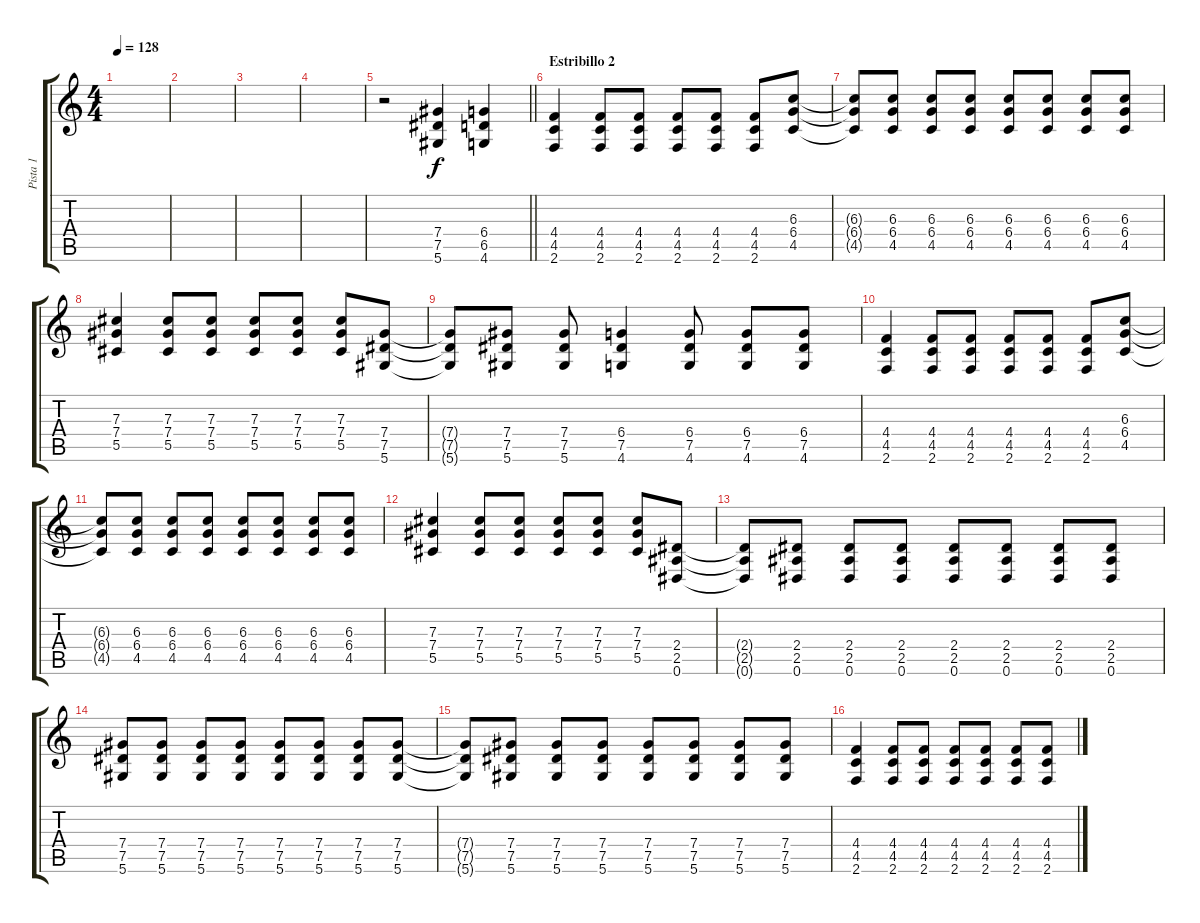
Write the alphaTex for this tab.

\track ("Pista 1" "Pista 1") {instrument distortionguitar}
\staff {score tabs}
\tuning (Eb4 Bb3 Gb3 Db3 Ab2 Eb2) {hide}
\ts (4 4)
\tempo 128
\clef g2
\ks c
|
|
|
|
\barLineRight lightlight
r.2 (7.4 7.5 5.6).4 (6.4 6.5 4.6).4 |
\section ("" "Estribillo 2")
(4.4 4.5 2.6).4 (4.4 4.5 2.6).8 (4.4 4.5 2.6).8 (4.4 4.5 2.6).8 (4.4 4.5 2.6).8 (4.4 4.5 2.6).8 (6.3 6.4 4.5).8 |
(6.3{t} 6.4{t} 4.5{t}).8 (6.3 6.4 4.5).8 (6.3 6.4 4.5).8 (6.3 6.4 4.5).8 (6.3 6.4 4.5).8 (6.3 6.4 4.5).8 (6.3 6.4 4.5).8 (6.3 6.4 4.5).8 |
(7.3 7.4 5.5).4 (7.3 7.4 5.5).8 (7.3 7.4 5.5).8 (7.3 7.4 5.5).8 (7.3 7.4 5.5).8 (7.3 7.4 5.5).8 (7.4 7.5 5.6).8 |
(7.4{t} 7.5{t} 5.6{t}).8 (7.4 7.5 5.6).8 (7.4 7.5 5.6).8 (6.4 7.5 4.6).4 (6.4 7.5 4.6).8 (6.4 7.5 4.6).8 (6.4 7.5 4.6).8 |
(4.4 4.5 2.6).4 (4.4 4.5 2.6).8 (4.4 4.5 2.6).8 (4.4 4.5 2.6).8 (4.4 4.5 2.6).8 (4.4 4.5 2.6).8 (6.3 6.4 4.5).8 |
(6.3{t} 6.4{t} 4.5{t}).8 (6.3 6.4 4.5).8 (6.3 6.4 4.5).8 (6.3 6.4 4.5).8 (6.3 6.4 4.5).8 (6.3 6.4 4.5).8 (6.3 6.4 4.5).8 (6.3 6.4 4.5).8 |
(7.3 7.4 5.5).4 (7.3 7.4 5.5).8 (7.3 7.4 5.5).8 (7.3 7.4 5.5).8 (7.3 7.4 5.5).8 (7.3 7.4 5.5).8 (2.4 2.5 0.6).8 |
(2.4{t} 2.5{t} 0.6{t}).8 (2.4 2.5 0.6).8 (2.4 2.5 0.6).8 (2.4 2.5 0.6).8 (2.4 2.5 0.6).8 (2.4 2.5 0.6).8 (2.4 2.5 0.6).8 (2.4 2.5 0.6).8 |
(7.4 7.5 5.6).8 (7.4 7.5 5.6).8 (7.4 7.5 5.6).8 (7.4 7.5 5.6).8 (7.4 7.5 5.6).8 (7.4 7.5 5.6).8 (7.4 7.5 5.6).8 (7.4 7.5 5.6).8 |
(7.4{t} 7.5{t} 5.6{t}).8 (7.4 7.5 5.6).8 (7.4 7.5 5.6).8 (7.4 7.5 5.6).8 (7.4 7.5 5.6).8 (7.4 7.5 5.6).8 (7.4 7.5 5.6).8 (7.4 7.5 5.6).8 |
(4.4 4.5 2.6).4 (4.4 4.5 2.6).8 (4.4 4.5 2.6).8 (4.4 4.5 2.6).8 (4.4 4.5 2.6).8 (4.4 4.5 2.6).8 (4.4 4.5 2.6).8
